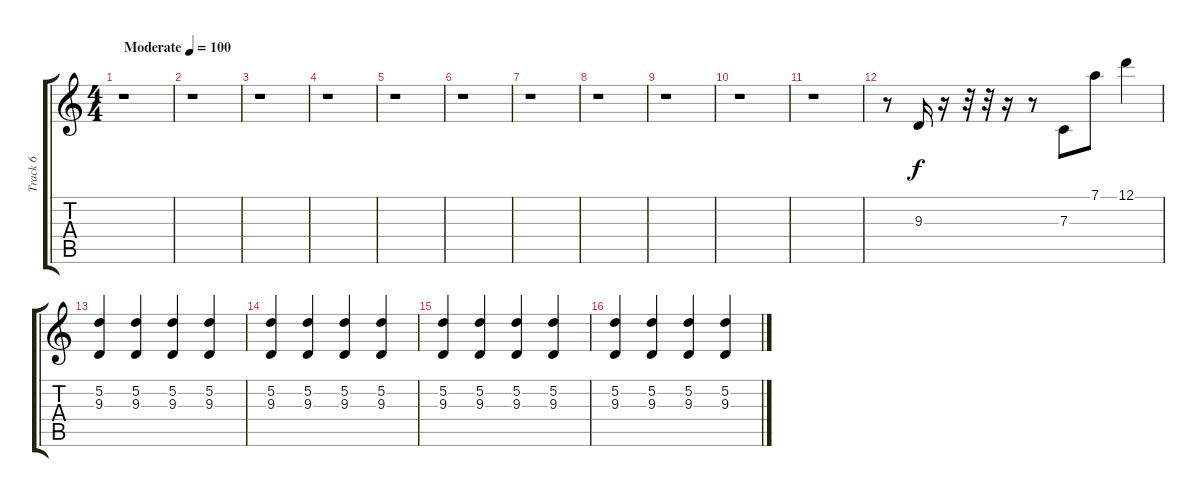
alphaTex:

\track ("Track 6" "Track 6") {instrument violin}
\staff {score tabs}
\tuning (D5 A4 F3 C3 G2 D2) {hide}
\ts (4 4)
\tempo (100 "Moderate")
\clef g2
\ks c
r.1{dy f instrument violin} |
r.1 |
r.1 |
r.1 |
r.1 |
r.1 |
r.1 |
r.1 |
r.1 |
r.1 |
r.1 |
r.8 9.3.16 r.16 r.32 r.32 r.16 r.8 7.3.8 7.1.8 12.1.4 |
(5.2 9.3).4 (5.2 9.3).4 (5.2 9.3).4 (5.2 9.3).4 |
(5.2 9.3).4 (5.2 9.3).4 (5.2 9.3).4 (5.2 9.3).4 |
(5.2 9.3).4 (5.2 9.3).4 (5.2 9.3).4 (5.2 9.3).4 |
(5.2 9.3).4 (5.2 9.3).4 (5.2 9.3).4 (5.2 9.3).4
